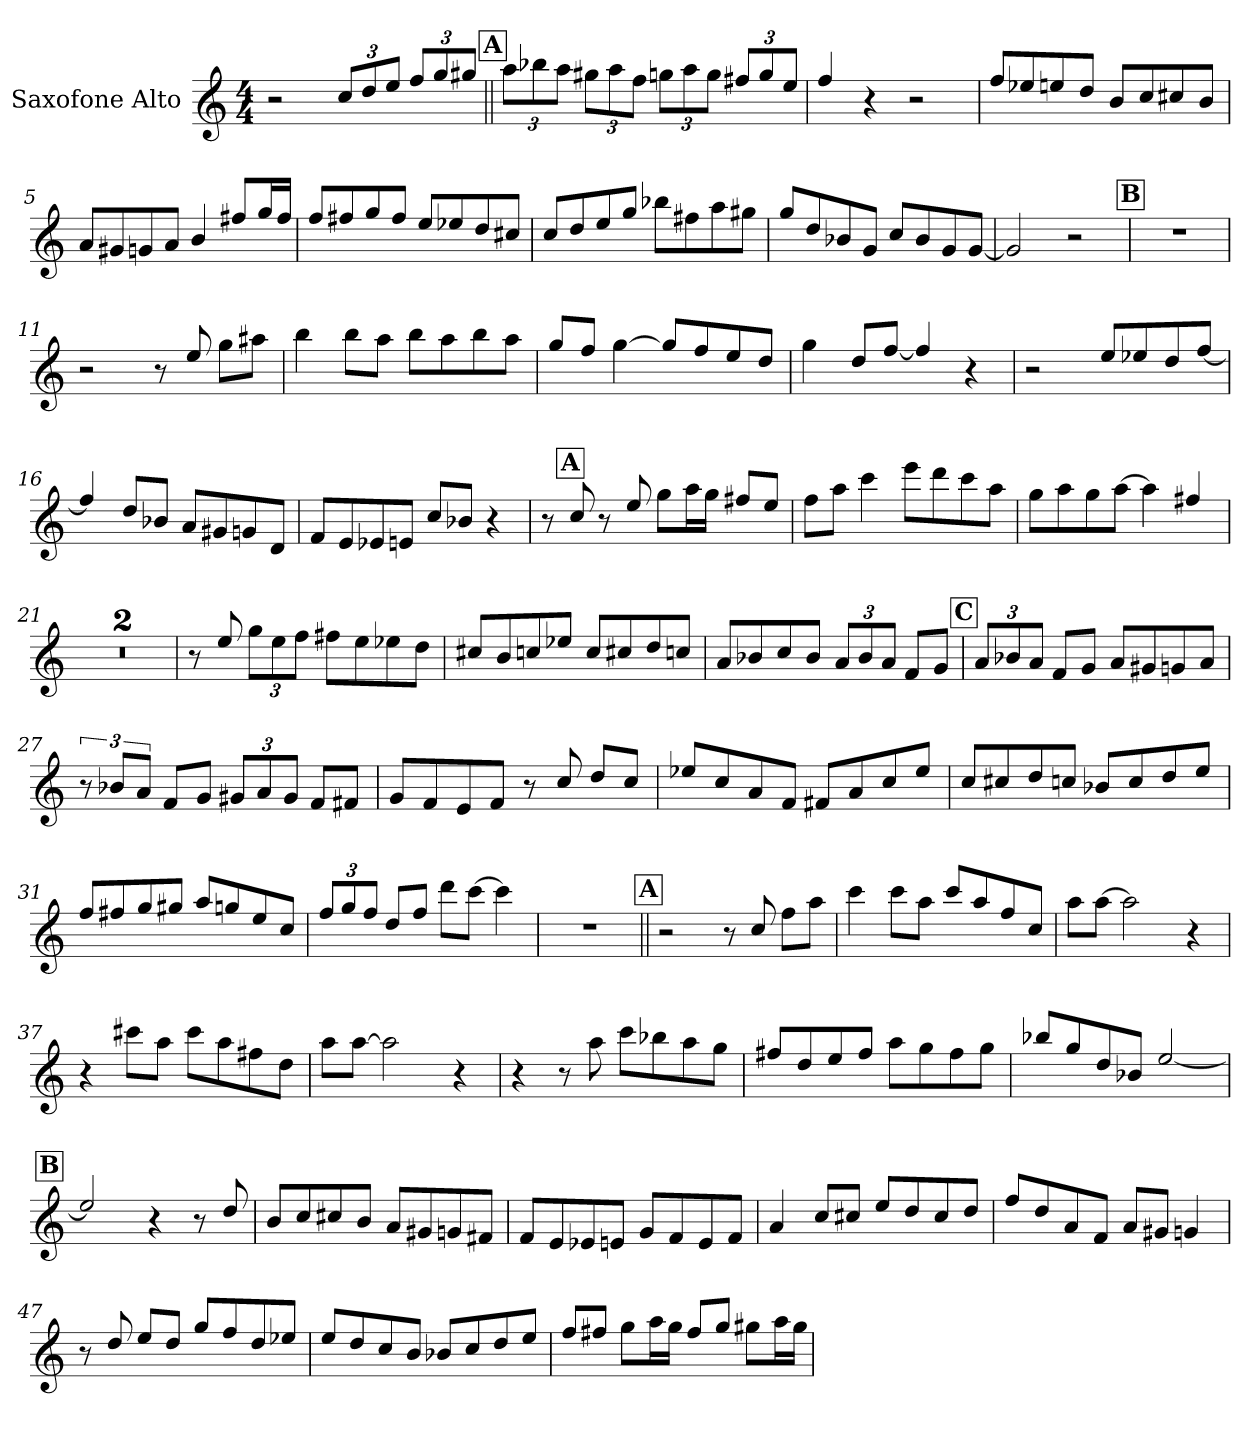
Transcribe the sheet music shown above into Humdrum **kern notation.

**kern
*part1
*staff1
*I"Saxofone Alto
*I'Sax. A.
*clefG2
*ITrd5c9
*k[b-e-a-]
*M4/4
*MM220
=1
2r
*Xbrackettup
12e-/L
12f/
12g/J
12a-/L
12b-/
12bn/J
!!LO:REH:place=s1:a:B:fs=14:t=A
=2||
12cc\L
12dd-X\
12cc\J
12bn\L
12cc\
12a-\J
12b-X\L
12cc\
12b-\J
12an/L
12b-/
12g/J
=3
4a-/
4r
2r
!!LO:LB:g=z
=4
8a-/L
8g-X/
8gn/
8f/J
8d/L
8e-/
8en/
8d/J
=5
8c/L
8Bn/
8B-X/
8c/J
4d/
8an/L
16b-/L
16a/JJ
=6
8a-/L
8an/
8b-/
8a/J
8g/L
8g-X/
8f/
8en/J
!!LO:LB:g=z
=7
8e-/L
8f/
8g/
8b-/J
8dd-X\L
8an\
8cc\
8bn\J
=8
8b-/L
8f/
8d-X/
8B-/J
8e-/L
8d-/
8B-/
[8B-/J
=9
2B-/]
2r
!!LO:REH:place=s1:a:B:fs=14:t=B
=10
1r
=11
2r
8r
8g/
8b-\L
8cc#X\J
!!LO:LB:g=z
=12
4dd\
8dd\L
8cc\J
8dd\L
8cc\
8dd\
8cc\J
=13
8b-/L
8a-/J
[4b-\
8b-/L]
8a-/
8g/
8f/J
=14
4b-\
8f/L
[8a-/J
4a-/]
4r
!!LO:LB:g=z
=15
2r
8g/L
8g-X/
8f/
[8a-/J
=16
4a-/]
8f/L
8d-X/J
8c/L
8Bn/
8B-X/
8F/J
=17
8A-/L
8G/
8G-X/
8Gn/J
8e-/L
8d-X/J
4r
!!LO:LB:g=z
!!LO:REH:place=s1:a:B:fs=14:t=A:qo=0.5
=18
8r
8e-/
8r
8g/
8b-\L
16cc\L
16b-\JJ
8an/L
8g/J
=19
8a-\L
8cc\J
4ee-\
8gg\L
8ff\
8ee-\
8cc\J
=20
8b-\L
8cc\
8b-\
[8cc\J
4cc\]
4an/
=21
1r
=22
1r
!!LO:LB:g=z
=23
8r
8g/
12b-\L
12g\
12a-\J
8an\L
8g\
8g-X\
8f\J
!!LO:LB:g=z
=24
8en/L
8d/
8e-X/
8g-X/J
8e-/L
8en/
8f/
8e-X/J
=25
8c/L
8d-X/
8e-/
8d-/J
12c/L
12d-/
12c/J
8A-/L
8B-/J
!!LO:REH:place=s1:a:B:fs=14:t=C
=26
12c/L
12d-X/
12c/J
8A-/L
8B-/J
8c/L
8Bn/
8B-X/
8c/J
!!LO:LB:g=z
=27
*brackettup
12r
12d-X/L
12c/J
8A-/L
8B-/J
*Xbrackettup
12Bn/L
12c/
12B/J
8A-/L
8An/J
=28
8B-/L
8A-/
8G/
8A-/J
8r
8e-/
8f/L
8e-/J
=29
8g-X/L
8e-/
8c/
8A-/J
8An/L
8c/
8e-/
8g-/J
!!LO:PB:g=z
=30
8e-/L
8en/
8f/
8e-X/J
8d-X/L
8e-/
8f/
8g/J
=31
8a-/L
8an/
8b-/
8bn/J
8cc/L
8b-X/
8g/
8e-/J
=32
12a-/L
12b-/
12a-/J
8f/L
8a-/J
8ff\L
[8ee-\J
4ee-\]
=33
1r
!!LO:LB:g=z
!!LO:REH:place=s1:a:B:fs=14:t=A
=34||
2r
8r
8e-/
8a-\L
8cc\J
=35
4ee-\
8ee-\L
8cc\J
8ee-/L
8cc/
8a-/
8e-/J
=36
8cc\L
[8cc\J
2cc\]
4r
=37
4r
8een\L
8cc\J
8ee\L
8cc\
8an\
8f\J
=38
8cc\L
[8cc\J
2cc\]
4r
!!LO:LB:g=z
=39
4r
8r
8cc\
8ee-\L
8dd-X\
8cc\
8b-\J
=40
8an/L
8f/
8g/
8a/J
8cc\L
8b-\
8a\
8b-\J
=41
8dd-X/L
8b-/
8f/
8d-X/J
[2g/
!!LO:REH:place=s1:a:B:fs=14:t=B
=42
2g/]
4r
8r
8f/
!!LO:LB:g=z
=43
8d/L
8e-/
8en/
8d/J
8c/L
8Bn/
8B-X/
8An/J
=44
8A-/L
8G/
8G-X/
8Gn/J
8B-/L
8A-/
8G/
8A-/J
=45
4c/
8e-/L
8en/J
8g/L
8f/
8e/
8f/J
=46
8a-/L
8f/
8c/
8A-/J
8c/L
8Bn/J
4B-X/
!!LO:LB:g=z
=47
8r
8f/
8g/L
8f/J
8b-/L
8a-/
8f/
8g-X/J
=48
8g/L
8f/
8e-/
8d/J
8d-X/L
8e-/
8f/
8g/J
=49
8a-/L
8an/J
8b-\L
16cc\L
16b-\JJ
8a/L
8b-/J
8bn\L
16cc\L
16b\JJ
=
*-
